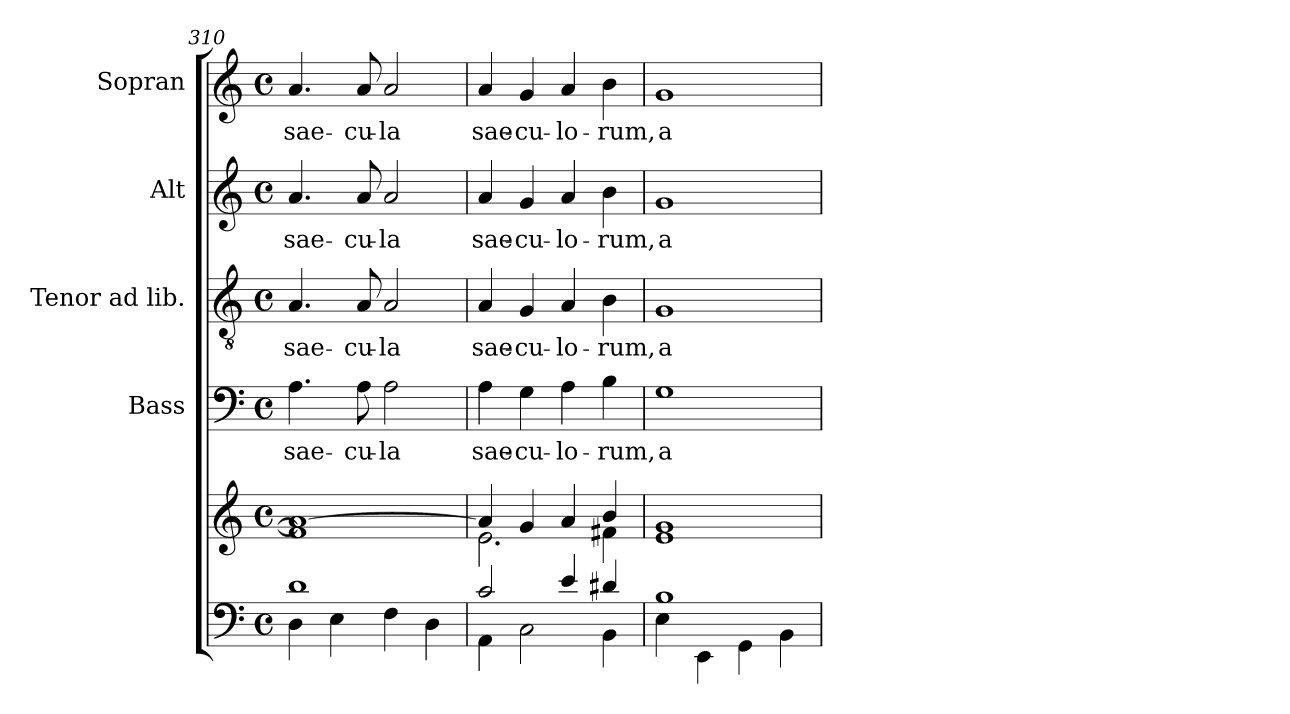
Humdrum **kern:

**kern	**kern	**kern	**text	**kern	**text	**kern	**text	**kern	**text
*part5	*part5	*part4	*part4	*part3	*part3	*part2	*part2	*part1	*part1
*staff6	*staff5	*staff4	*staff4	*staff3	*staff3	*staff2	*staff2	*staff1	*staff1
*	*	*I"Bass	*	*I"Tenor ad lib.	*	*I"Alt	*	*I"Sopran	*
*	*	*I'B.	*	*I'T.	*	*I'A.	*	*I'S.	*
*clefF4	*clefG2	*clefF4	*	*clefGv2	*	*clefG2	*	*clefG2	*
*k[]	*k[]	*k[]	*	*k[]	*	*k[]	*	*k[]	*
*C:	*C:	*C:	*	*C:	*	*C:	*	*C:	*
*M4/4	*M4/4	*M4/4	*	*M4/4	*	*M4/4	*	*M4/4	*
*met(c)	*met(c)	*met(c)	*	*met(c)	*	*met(c)	*	*met(c)	*
=310	=310	=310	=310	=310	=310	=310	=310	=310	=310
*^	*^	*	*	*	*	*	*	*	*
!	!	!	!	!	!LO:LY:b	!	!LO:LY:b	!	!LO:LY:b	!	!LO:LY:b
1d	4D\	1a_	1f]	4.A\	sae-	4.A/	sae-	4.a/	sae-	4.a/	sae-
.	4E\	.	.	.	.	.	.	.	.	.	.
!	!	!	!	!	!LO:LY:b	!	!LO:LY:b	!	!LO:LY:b	!	!LO:LY:b
.	.	.	.	8A\	-cu-	8A/	-cu-	8a/	-cu-	8a/	-cu-
!	!	!	!	!	!LO:LY:b	!	!LO:LY:b	!	!LO:LY:b	!	!LO:LY:b
.	4F\	.	.	2A\	-la	2A/	-la	2a/	-la	2a/	-la
.	4D\	.	.	.	.	.	.	.	.	.	.
=311	=311	=311	=311	=311	=311	=311	=311	=311	=311	=311	=311
!	!	!	!	!	!LO:LY:b	!	!LO:LY:b	!	!LO:LY:b	!	!LO:LY:b
2c/	4AA\	4a/]	2.e\	4A\	sae-	4A/	sae-	4a/	sae-	4a/	sae-
!	!	!	!	!	!LO:LY:b	!	!LO:LY:b	!	!LO:LY:b	!	!LO:LY:b
.	2C\	4g/	.	4G\	-cu-	4G/	-cu-	4g/	-cu-	4g/	-cu-
!	!	!	!	!	!LO:LY:b	!	!LO:LY:b	!	!LO:LY:b	!	!LO:LY:b
4e/	.	4a/	.	4A\	-lo-	4A/	-lo-	4a/	-lo-	4a/	-lo-
!	!	!	!	!	!LO:LY:b	!	!LO:LY:b	!	!LO:LY:b	!	!LO:LY:b
4d#X/	4BB\	4b/	4f#X\	4B\	-rum,	4B\	-rum,	4b\	-rum,	4b\	-rum,
=312	=312	=312	=312	=312	=312	=312	=312	=312	=312	=312	=312
!	!	!	!	!	!LO:LY:b	!	!LO:LY:b	!	!LO:LY:b	!	!LO:LY:b
1B	4E\	1g	1e	1G	a-	1G	a-	1g	a-	1g	a-
.	4EE\	.	.	.	.	.	.	.	.	.	.
.	4GG\	.	.	.	.	.	.	.	.	.	.
.	4BB\	.	.	.	.	.	.	.	.	.	.
*v	*v	*	*	*	*	*	*	*	*	*	*
*	*v	*v	*	*	*	*	*	*	*	*
=	=	=	=	=	=	=	=	=	=
*-	*-	*-	*-	*-	*-	*-	*-	*-	*-
